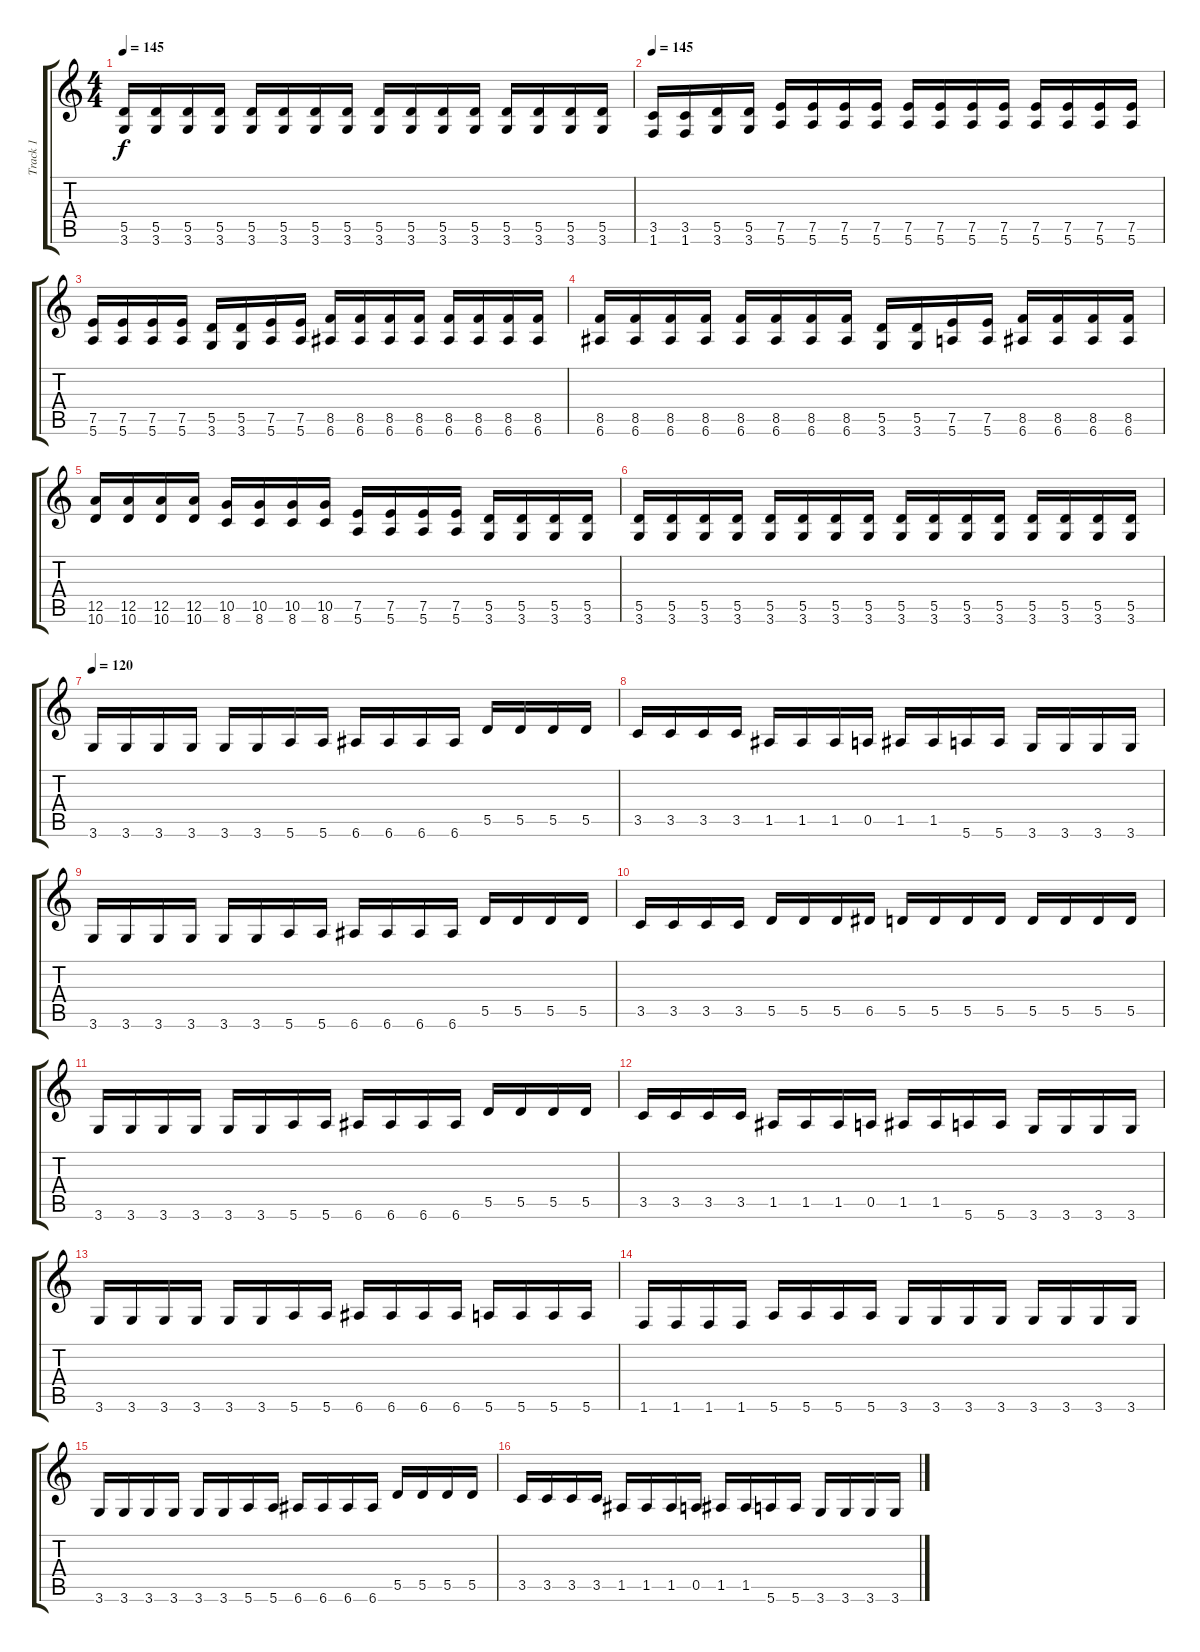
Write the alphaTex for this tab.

\track ("Track 1" "Track 1") {instrument distortionguitar}
\staff {score tabs}
\tuning (E4 B3 G3 D3 A2 E2) {hide}
\ts (4 4)
\tempo 145
\clef g2
\ks c
(5.5 3.6).16{dy f} (5.5 3.6).16 (5.5 3.6).16 (5.5 3.6).16 (5.5 3.6).16 (5.5 3.6).16 (5.5 3.6).16 (5.5 3.6).16 (5.5 3.6).16 (5.5 3.6).16 (5.5 3.6).16 (5.5 3.6).16 (5.5 3.6).16 (5.5 3.6).16 (5.5 3.6).16 (5.5 3.6).16 |
\tempo 145
(3.5 1.6).16 (3.5 1.6).16 (5.5 3.6).16 (5.5 3.6).16 (7.5 5.6).16 (7.5 5.6).16 (7.5 5.6).16 (7.5 5.6).16 (7.5 5.6).16 (7.5 5.6).16 (7.5 5.6).16 (7.5 5.6).16 (7.5 5.6).16 (7.5 5.6).16 (7.5 5.6).16 (7.5 5.6).16 |
(7.5 5.6).16 (7.5 5.6).16 (7.5 5.6).16 (7.5 5.6).16 (5.5 3.6).16 (5.5 3.6).16 (7.5 5.6).16 (7.5 5.6).16 (8.5 6.6).16 (8.5 6.6).16 (8.5 6.6).16 (8.5 6.6).16 (8.5 6.6).16 (8.5 6.6).16 (8.5 6.6).16 (8.5 6.6).16 |
(8.5 6.6).16 (8.5 6.6).16 (8.5 6.6).16 (8.5 6.6).16 (8.5 6.6).16 (8.5 6.6).16 (8.5 6.6).16 (8.5 6.6).16 (5.5 3.6).16 (5.5 3.6).16 (7.5 5.6).16 (7.5 5.6).16 (8.5 6.6).16 (8.5 6.6).16 (8.5 6.6).16 (8.5 6.6).16 |
(12.5 10.6).16 (12.5 10.6).16 (12.5 10.6).16 (12.5 10.6).16 (10.5 8.6).16 (10.5 8.6).16 (10.5 8.6).16 (10.5 8.6).16 (7.5 5.6).16 (7.5 5.6).16 (7.5 5.6).16 (7.5 5.6).16 (5.5 3.6).16 (5.5 3.6).16 (5.5 3.6).16 (5.5 3.6).16 |
(5.5 3.6).16 (5.5 3.6).16 (5.5 3.6).16 (5.5 3.6).16 (5.5 3.6).16 (5.5 3.6).16 (5.5 3.6).16 (5.5 3.6).16 (5.5 3.6).16 (5.5 3.6).16 (5.5 3.6).16 (5.5 3.6).16 (5.5 3.6).16 (5.5 3.6).16 (5.5 3.6).16 (5.5 3.6).16 |
\tempo 120
3.6.16 3.6.16 3.6.16 3.6.16 3.6.16 3.6.16 5.6.16 5.6.16 6.6.16 6.6.16 6.6.16 6.6.16 5.5.16 5.5.16 5.5.16 5.5.16 |
3.5.16 3.5.16 3.5.16 3.5.16 1.5.16 1.5.16 1.5.16 0.5.16 1.5.16 1.5.16 5.6.16 5.6.16 3.6.16 3.6.16 3.6.16 3.6.16 |
3.6.16 3.6.16 3.6.16 3.6.16 3.6.16 3.6.16 5.6.16 5.6.16 6.6.16 6.6.16 6.6.16 6.6.16 5.5.16 5.5.16 5.5.16 5.5.16 |
3.5.16 3.5.16 3.5.16 3.5.16 5.5.16 5.5.16 5.5.16 6.5.16 5.5.16 5.5.16 5.5.16 5.5.16 5.5.16 5.5.16 5.5.16 5.5.16 |
3.6.16 3.6.16 3.6.16 3.6.16 3.6.16 3.6.16 5.6.16 5.6.16 6.6.16 6.6.16 6.6.16 6.6.16 5.5.16 5.5.16 5.5.16 5.5.16 |
3.5.16 3.5.16 3.5.16 3.5.16 1.5.16 1.5.16 1.5.16 0.5.16 1.5.16 1.5.16 5.6.16 5.6.16 3.6.16 3.6.16 3.6.16 3.6.16 |
3.6.16 3.6.16 3.6.16 3.6.16 3.6.16 3.6.16 5.6.16 5.6.16 6.6.16 6.6.16 6.6.16 6.6.16 5.6.16 5.6.16 5.6.16 5.6.16 |
1.6.16 1.6.16 1.6.16 1.6.16 5.6.16 5.6.16 5.6.16 5.6.16 3.6.16 3.6.16 3.6.16 3.6.16 3.6.16 3.6.16 3.6.16 3.6.16 |
3.6.16 3.6.16 3.6.16 3.6.16 3.6.16 3.6.16 5.6.16 5.6.16 6.6.16 6.6.16 6.6.16 6.6.16 5.5.16 5.5.16 5.5.16 5.5.16 |
3.5.16 3.5.16 3.5.16 3.5.16 1.5.16 1.5.16 1.5.16 0.5.16 1.5.16 1.5.16 5.6.16 5.6.16 3.6.16 3.6.16 3.6.16 3.6.16
